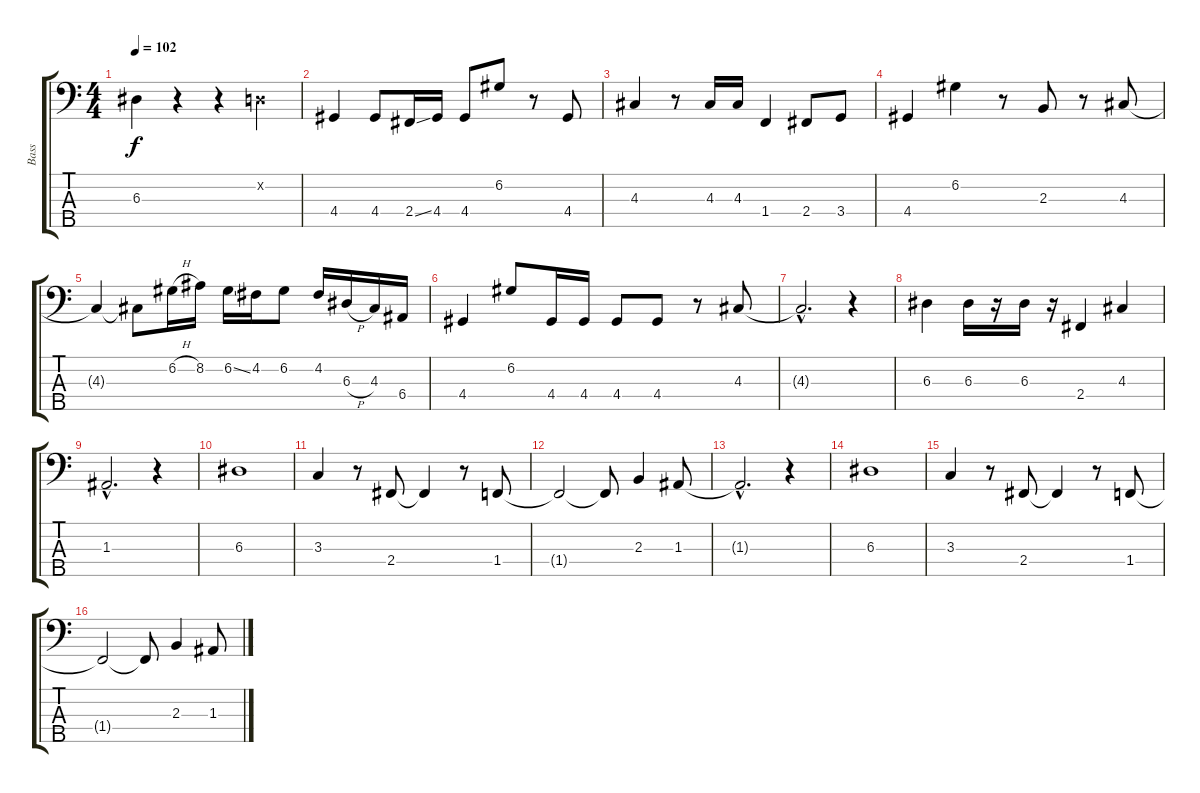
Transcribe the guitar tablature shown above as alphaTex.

\track ("Bass" "Bass") {instrument electricbassfinger}
\staff {score tabs}
\tuning (G2 D2 A1 E1 B0) {hide}
\ts (4 4)
\tempo 102
\clef f4
\ks c
6.3.4{dy f} r.4 r.4 0.2{x}.4 |
4.4.4 4.4.8 2.4{ss}.16 4.4.16 4.4.8 6.2.8 r.8 4.4.8 |
4.3.4 r.8 4.3.16 4.3.16 1.4.4 2.4.8 3.4.8 |
4.4.4 6.2.4 r.8 2.3.8 r.8 4.3.8 |
4.3{t}.4 4.3{t}.8 6.2{h}.16 8.2.16 6.2{ss}.16 4.2.16 6.2.8 4.2.16 6.3{h}.16 4.3.16 6.4.16 |
4.4.4 6.2.8 4.4.16 4.4.16 4.4.8 4.4.8 r.8 4.3.8 |
4.3{hac t}.2{d} r.4 |
6.3.4 6.3.16 r.16 6.3.16 r.16 2.4.4 4.3.4 |
1.3{hac}.2{d} r.4 |
6.3.1 |
3.3.4 r.8 2.4.8 2.4{t}.4 r.8 1.4.8 |
1.4{t}.2 1.4{t}.8 2.3.4 1.3.8 |
1.3{hac t}.2{d} r.4 |
6.3.1 |
3.3.4 r.8 2.4.8 2.4{t}.4 r.8 1.4.8 |
1.4{t}.2 1.4{t}.8 2.3.4 1.3.8
